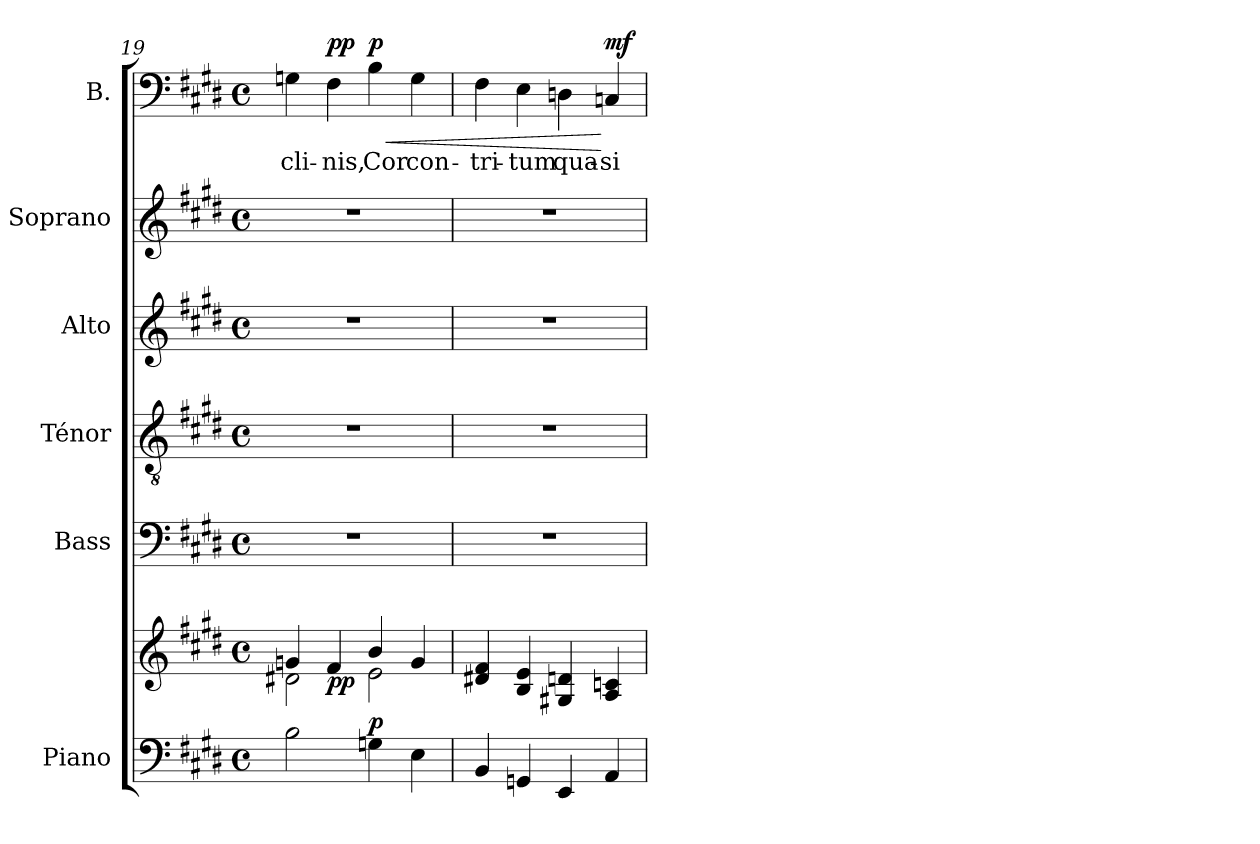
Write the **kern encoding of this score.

**kern	**kern	**dynam	**kern	**kern	**kern	**kern	**kern	**text	**dynam
*part6	*part6	*part6	*part5	*part4	*part3	*part2	*part1	*part1	*part1
*staff7	*staff6	*staff6/7	*staff5	*staff4	*staff3	*staff2	*staff1	*staff1	*staff1
*I"Piano	*	*	*I"Bass	*I"Ténor	*I"Alto	*I"Soprano	*I"B.	*	*
*I'Pno.	*	*	*I'B.	*I'T.	*I'A.	*I'S.	*I'B.	*	*
*clefF4	*clefG2	*	*clefF4	*clefGv2	*clefG2	*clefG2	*clefF4	*	*
*k[f#c#g#d#]	*k[f#c#g#d#]	*	*k[f#c#g#d#]	*k[f#c#g#d#]	*k[f#c#g#d#]	*k[f#c#g#d#]	*k[f#c#g#d#]	*	*
*M4/4	*M4/4	*	*M4/4	*M4/4	*M4/4	*M4/4	*M4/4	*	*
*met(c)	*met(c)	*	*met(c)	*met(c)	*met(c)	*met(c)	*met(c)	*	*
=19	=19	=19	=19	=19	=19	=19	=19	=19	=19
*	*^	*	*	*	*	*	*	*	*
2B\	4gn/	2d#X\	.	1r	1r	1r	1r	4Gn\	-cli-	.
!	!	!	!LO:DY:b	!	!	!	!	!	!	!LO:DY:a
.	4f#/	.	pp	.	.	.	.	4F#\	-nis,	pp
!	!	!	!LO:DY:a=2	!	!	!	!	!	!	!LO:HP:b
!	!	!	!	!	!	!	!	!	!	!LO:DY:n=1:a
4Gn\	4b/	2e\	p	.	.	.	.	4B\	Cor	< p
4E\	4g/	.	.	.	.	.	.	4G\	con-	.
*	*v	*v	*	*	*	*	*	*	*	*
!!LO:LB:g=z
=20	=20	=20	=20	=20	=20	=20	=20	=20	=20
4BB/	4d#X/ 4f#/	.	1r	1r	1r	1r	4F#\	-tri-	.
4GGn/	4B/ 4e/	.	.	.	.	.	4E\	-tum	.
4EE/	4G#X/ 4dn/	.	.	.	.	.	4Dn\	qua-	.
!	!	!	!	!	!	!	!	!	!LO:DY:n=1:a
4AA/	4A/ 4cn/	.	.	.	.	.	4Cn/	-si	[ mf
=	=	=	=	=	=	=	=	=	=
*-	*-	*-	*-	*-	*-	*-	*-	*-	*-
